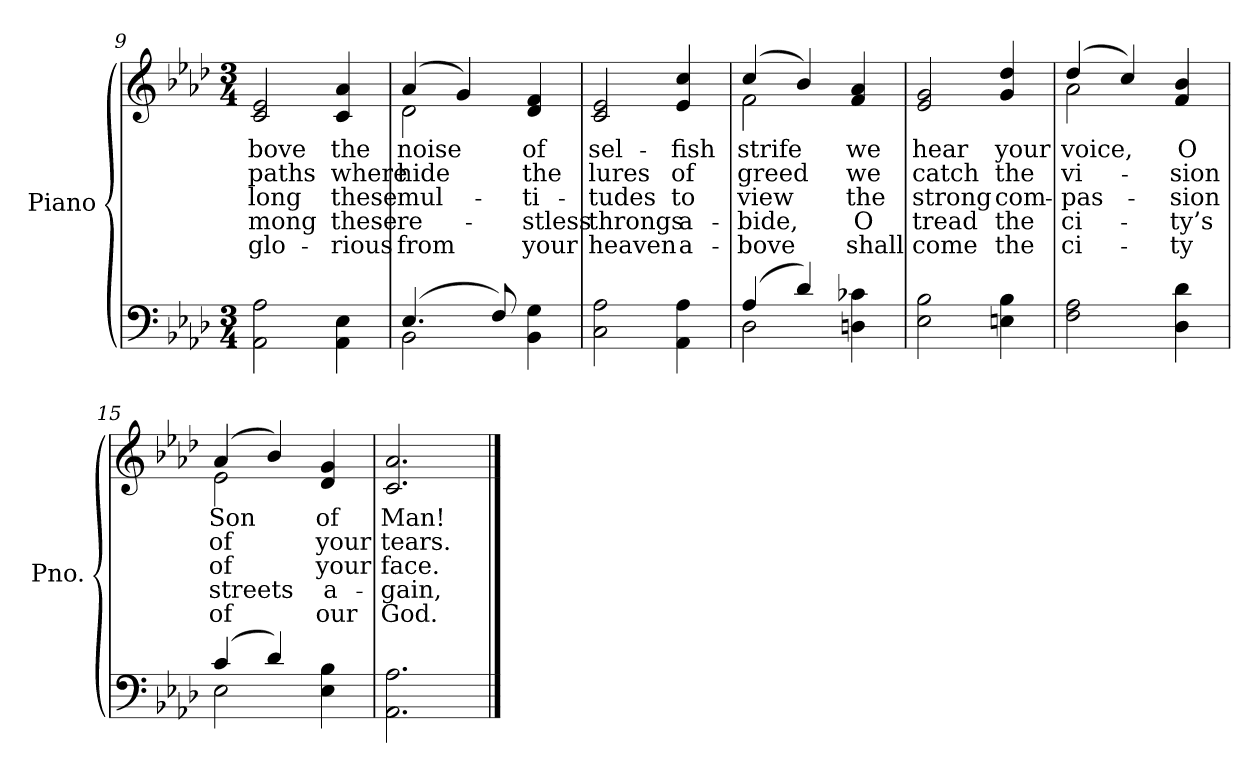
**kern	**kern	**text	**text	**text	**text	**text
*part2	*part1	*part1	*part1	*part1	*part1	*part1
*staff2	*staff1	*staff1	*staff1	*staff1	*staff1	*staff1
*I"Piano	*I"Piano	*	*	*	*	*
*I'Pno.	*I'Pno.	*	*	*	*	*
*clefF4	*clefG2	*	*	*	*	*
*k[b-e-a-d-]	*k[b-e-a-d-]	*	*	*	*	*
*A-:	*A-:	*	*	*	*	*
*M3/4	*M3/4	*	*	*	*	*
=9	=9	=9	=9	=9	=9	=9
!	!	!LO:LY:b:color=#000000	!LO:LY:b:color=#000000	!LO:LY:b:color=#000000	!LO:LY:b:color=#000000	!LO:LY:b:color=#000000
2AA-i\ 2A-i	2ci/ 2e-i	-bove	paths	long	mong	glo-
!	!	!LO:LY:b:color=#000000	!LO:LY:b:color=#000000	!LO:LY:b:color=#000000	!LO:LY:b:color=#000000	!LO:LY:b:color=#000000
4AA-i\ 4E-i	4ci/ 4a-i	the	where	-these	these	rious
=10	=10	=10	=10	=10	=10	=10
*^	*	*	*	*	*	*
!	!	!	!LO:LY:b:color=#000000	!LO:LY:b:color=#000000	!LO:LY:b:color=#000000	!LO:LY:b:color=#000000	!LO:LY:b:color=#000000
*	*	*^	*	*	*	*	*
(4.E-i/	2BB-i\	(4a-i/	2d-i\	noise	hide	mul-	-re-	-from
.	.	4gi/)	.	.	.	.	.	.
8Fi/)	.	.	.	.	.	.	.	.
!	!	!	!	!LO:LY:b:color=#000000	!LO:LY:b:color=#000000	!LO:LY:b:color=#000000	!LO:LY:b:color=#000000	!LO:LY:b:color=#000000
4BB-i\ 4Gi	4ryy	4d-i/ 4fi	4ryy	of	the	ti-	-stless	your
*v	*v	*	*	*	*	*	*	*
*	*v	*v	*	*	*	*	*
!!LO:LB:g=z
=11	=11	=11	=11	=11	=11	=11
*^	*^	*	*	*	*	*
!	!	!	!	!LO:LY:b:color=#000000	!LO:LY:b:color=#000000	!LO:LY:b:color=#000000	!LO:LY:b:color=#000000	!LO:LY:b:color=#000000
*v	*v	*	*	*	*	*	*	*
*	*v	*v	*	*	*	*	*
2Ci\ 2A-i	2ci/ 2e-i	sel-	lures	tudes	throngs	heaven
!	!	!LO:LY:b:color=#000000	!LO:LY:b:color=#000000	!LO:LY:b:color=#000000	!LO:LY:b:color=#000000	!LO:LY:b:color=#000000
4AA-i\ 4A-i	4e-i/ 4cci	-fish	of	to	a-	-a-
=12	=12	=12	=12	=12	=12	=12
*^	*	*	*	*	*	*
!	!	!	!LO:LY:b:color=#000000	!LO:LY:b:color=#000000	!LO:LY:b:color=#000000	!LO:LY:b:color=#000000	!LO:LY:b:color=#000000
*	*	*^	*	*	*	*	*
(4A-i/	2D-i\	(4cci/	2fi\	strife	greed	-view	bide,	bove
4d-i/)	.	4b-i/)	.	.	.	.	.	.
!	!	!	!	!LO:LY:b:color=#000000	!LO:LY:b:color=#000000	!LO:LY:b:color=#000000	!LO:LY:b:color=#000000	!LO:LY:b:color=#000000
4Dni\ 4c-Xi	4ryy	4fi/ 4a-i	4ryy	we	we	the	O	shall
*v	*v	*	*	*	*	*	*	*
*	*v	*v	*	*	*	*	*
=13	=13	=13	=13	=13	=13	=13
*^	*^	*	*	*	*	*
!	!	!	!	!LO:LY:b:color=#000000	!LO:LY:b:color=#000000	!LO:LY:b:color=#000000	!LO:LY:b:color=#000000	!LO:LY:b:color=#000000
*v	*v	*	*	*	*	*	*	*
*	*v	*v	*	*	*	*	*
2E-i\ 2B-i	2e-i/ 2gi	hear	catch	strong	tread	come
!	!	!LO:LY:b:color=#000000	!LO:LY:b:color=#000000	!LO:LY:b:color=#000000	!LO:LY:b:color=#000000	!LO:LY:b:color=#000000
4Eni\ 4B-i	4gi/ 4dd-i	your	the	com-	-the	the
=14	=14	=14	=14	=14	=14	=14
!	!	!LO:LY:b:color=#000000	!LO:LY:b:color=#000000	!LO:LY:b:color=#000000	!LO:LY:b:color=#000000	!LO:LY:b:color=#000000
*	*^	*	*	*	*	*
2Fi\ 2A-i	(4dd-i/	2a-i\	voice,	vi-	pas-	-ci-	-ci-
.	4cci/)	.	.	.	.	.	.
!	!	!	!LO:LY:b:color=#000000	!LO:LY:b:color=#000000	!LO:LY:b:color=#000000	!LO:LY:b:color=#000000	!LO:LY:b:color=#000000
4D-i\ 4d-i	4fi/ 4b-i	4ryy	O	-sion	-sion	ty’s	ty
=15	=15	=15	=15	=15	=15	=15	=15
*^	*	*	*	*	*	*	*
!	!	!	!	!LO:LY:b:color=#000000	!LO:LY:b:color=#000000	!LO:LY:b:color=#000000	!LO:LY:b:color=#000000	!LO:LY:b:color=#000000
(4ci/	2E-i\	(4a-i/	2e-i\	Son	of	of	streets	of
4d-i/)	.	4b-i/)	.	.	.	.	.	.
!	!	!	!	!LO:LY:b:color=#000000	!LO:LY:b:color=#000000	!LO:LY:b:color=#000000	!LO:LY:b:color=#000000	!LO:LY:b:color=#000000
4E-i\ 4B-i	4ryy	4d-i/ 4gi	4ryy	of	your	your	a-	-our
*v	*v	*	*	*	*	*	*	*
*	*v	*v	*	*	*	*	*
=16	=16	=16	=16	=16	=16	=16
*^	*^	*	*	*	*	*
!	!	!	!	!LO:LY:b:color=#000000	!LO:LY:b:color=#000000	!LO:LY:b:color=#000000	!LO:LY:b:color=#000000	!LO:LY:b:color=#000000
*v	*v	*	*	*	*	*	*	*
*	*v	*v	*	*	*	*	*
2.AA-i\ 2.A-i	2.ci/ 2.a-i	Man!	tears.	face.	gain,	God.
==	==	==	==	==	==	==
*-	*-	*-	*-	*-	*-	*-
